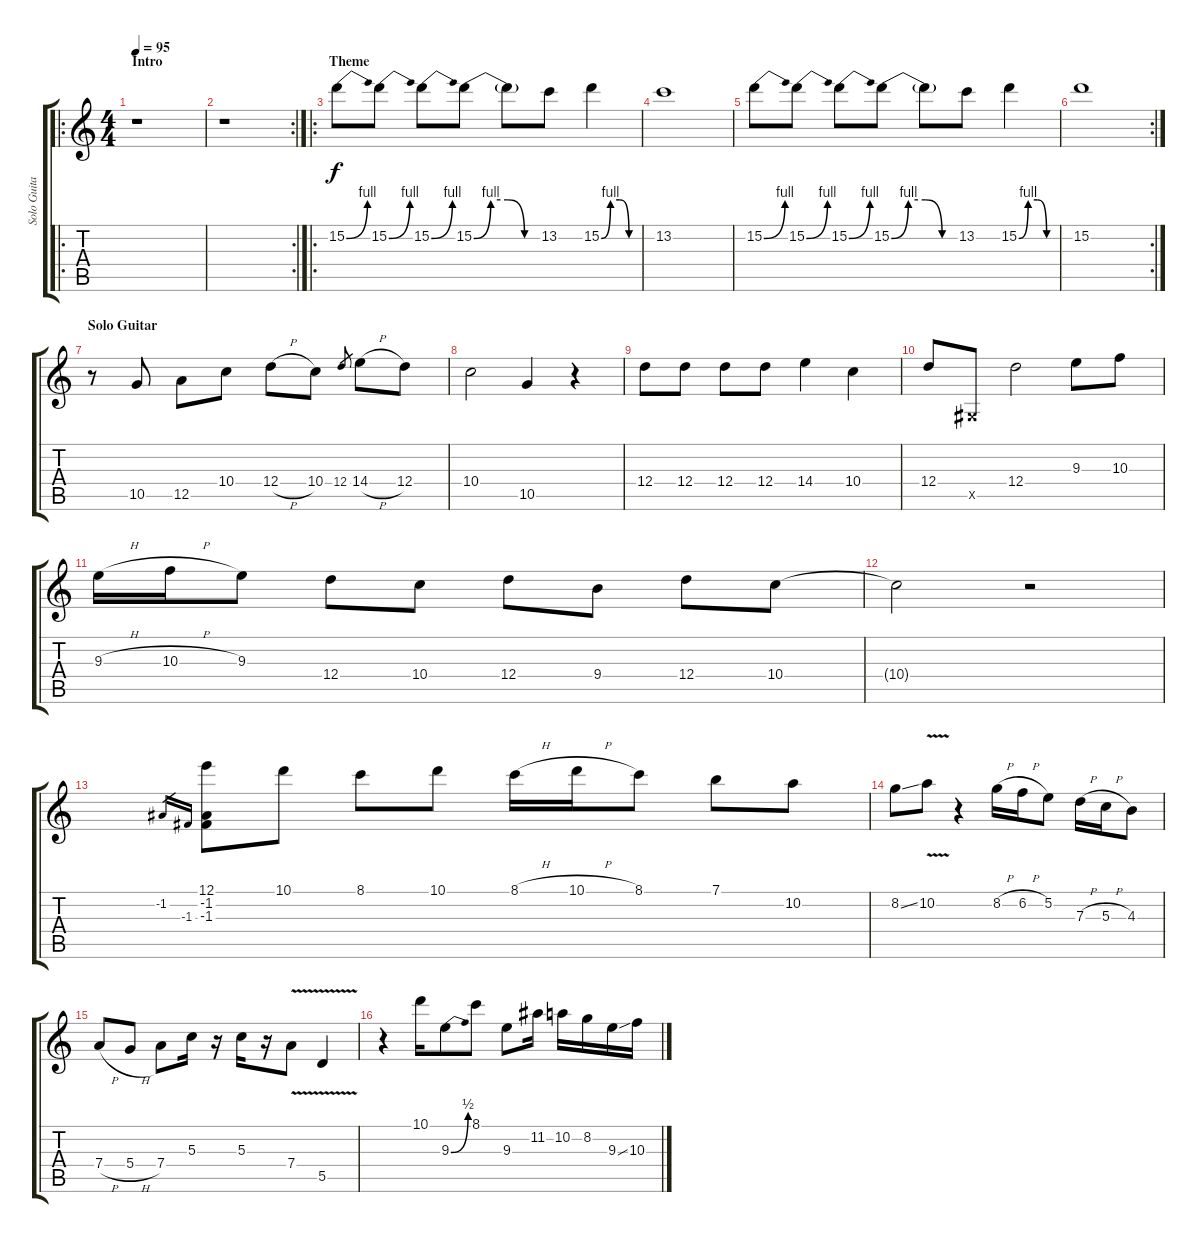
\track ("Solo Guitar" "Solo Guita") {instrument overdrivenguitar}
\staff {score tabs}
\tuning (E4 B3 G3 D3 A2 E2) {hide}
\ro
\ts (4 4)
\section ("" "Intro")
\tempo 95
\clef g2
\ks c
r.1{dy f instrument overdrivenguitar} |
\rc 2
r.1 |
\ro
\section ("" "Theme")
15.2{be (bend 0 0 60 4)}.8 15.2{be (bend 0 0 60 4)}.8 15.2{be (bend 0 0 60 4)}.8 15.2{be (custom 0 0 15 4 30 4 45 0 60 0)}.8 15.2{t}.8 13.2.8 15.2{be (custom 0 0 15 4 30 4 45 0 60 0)}.4 |
13.2.1 |
15.2{be (bend 0 0 60 4)}.8 15.2{be (bend 0 0 60 4)}.8 15.2{be (bend 0 0 60 4)}.8 15.2{be (custom 0 0 15 4 30 4 45 0 60 0)}.8 15.2{t}.8 13.2.8 15.2{be (custom 0 0 15 4 30 4 45 0 60 0)}.4 |
\rc 2
15.2.1 |
\section ("" "Solo Guitar")
r.8 10.5.8 12.5.8 10.4.8 12.4{h}.8 10.4.8 12.4.8{gr} 14.4{h}.8 12.4.8 |
10.4.2 10.5.4 r.4 |
12.4.8 12.4.8 12.4.8 12.4.8 14.4.4 10.4.4 |
12.4.8 -1.5{x}.8 12.4.2 9.3.8 10.3.8 |
9.3{h}.16 10.3{h}.16 9.3.8 12.4.8 10.4.8 12.4.8 9.4.8 12.4.8 10.4.8 |
10.4{t}.2 r.2 |
-1.2.16{gr} -1.3.16{gr} (12.1 -1.2 -1.3).8 10.1.8 8.1.8 10.1.8 8.1{h}.16 10.1{h}.16 8.1.8 7.1.8 10.2.8 |
8.2{ss}.8 10.2{v}.8 r.4 8.2{h}.16 6.2{h}.16 5.2.8 7.3{h}.16 5.3{h}.16 4.3.8 |
7.4{h}.8 5.4{h}.8 7.4.8 5.3.16 r.16 5.3.16 r.16 7.4{v}.8 5.5{v}.4 |
r.4 10.1.16 9.3{be (bend 0 0 60 2)}.8 8.1.8 9.3.8 11.2.16 10.2.16 8.2.16 9.3{ss}.16 10.3.16
